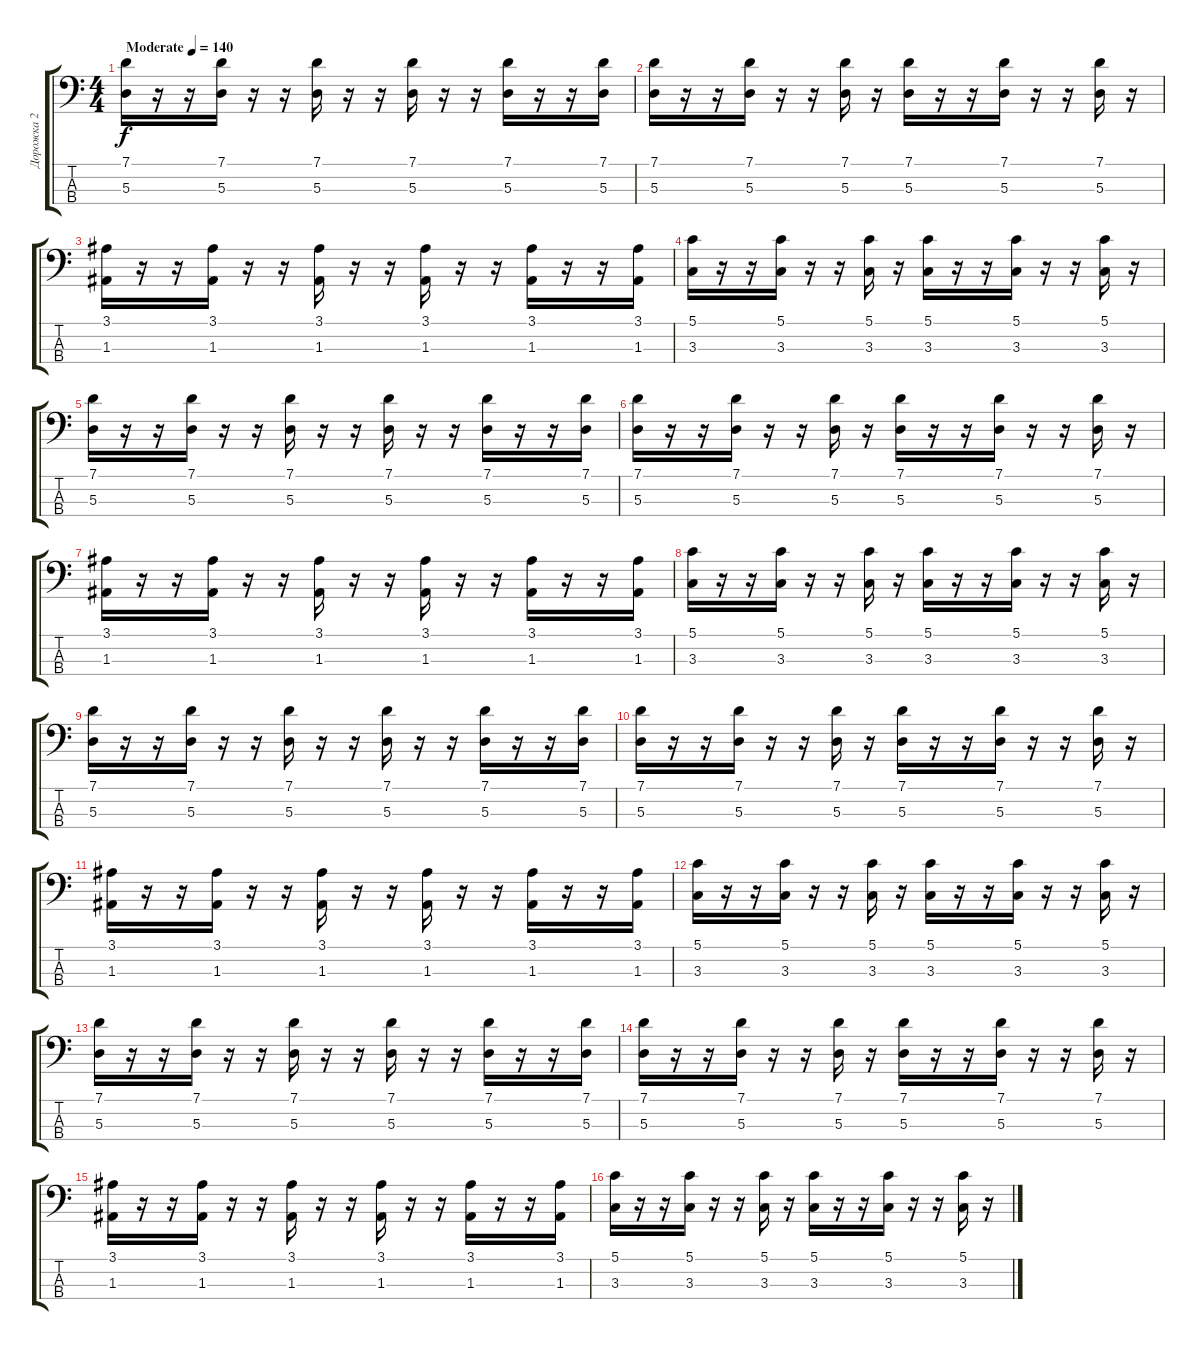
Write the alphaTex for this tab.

\track ("Дорожка 2" "Дорожка 2") {instrument synthbass1}
\staff {score tabs}
\tuning (G2 D2 A1 E1) {hide}
\ts (4 4)
\tempo (140 "Moderate")
\clef f4
\ks c
(7.1 5.3).16{dy f instrument synthbass1} r.16 r.16 (7.1 5.3).16 r.16 r.16 (7.1 5.3).16 r.16 r.16 (7.1 5.3).16 r.16 r.16 (7.1 5.3).16 r.16 r.16 (7.1 5.3).16 |
(7.1 5.3).16 r.16 r.16 (7.1 5.3).16 r.16 r.16 (7.1 5.3).16 r.16 (7.1 5.3).16 r.16 r.16 (7.1 5.3).16 r.16 r.16 (7.1 5.3).16 r.16 |
(3.1 1.3).16 r.16 r.16 (3.1 1.3).16 r.16 r.16 (3.1 1.3).16 r.16 r.16 (3.1 1.3).16 r.16 r.16 (3.1 1.3).16 r.16 r.16 (3.1 1.3).16 |
(5.1 3.3).16 r.16 r.16 (5.1 3.3).16 r.16 r.16 (5.1 3.3).16 r.16 (5.1 3.3).16 r.16 r.16 (5.1 3.3).16 r.16 r.16 (5.1 3.3).16 r.16 |
(7.1 5.3).16 r.16 r.16 (7.1 5.3).16 r.16 r.16 (7.1 5.3).16 r.16 r.16 (7.1 5.3).16 r.16 r.16 (7.1 5.3).16 r.16 r.16 (7.1 5.3).16 |
(7.1 5.3).16 r.16 r.16 (7.1 5.3).16 r.16 r.16 (7.1 5.3).16 r.16 (7.1 5.3).16 r.16 r.16 (7.1 5.3).16 r.16 r.16 (7.1 5.3).16 r.16 |
(3.1 1.3).16 r.16 r.16 (3.1 1.3).16 r.16 r.16 (3.1 1.3).16 r.16 r.16 (3.1 1.3).16 r.16 r.16 (3.1 1.3).16 r.16 r.16 (3.1 1.3).16 |
(5.1 3.3).16 r.16 r.16 (5.1 3.3).16 r.16 r.16 (5.1 3.3).16 r.16 (5.1 3.3).16 r.16 r.16 (5.1 3.3).16 r.16 r.16 (5.1 3.3).16 r.16 |
(7.1 5.3).16 r.16 r.16 (7.1 5.3).16 r.16 r.16 (7.1 5.3).16 r.16 r.16 (7.1 5.3).16 r.16 r.16 (7.1 5.3).16 r.16 r.16 (7.1 5.3).16 |
(7.1 5.3).16 r.16 r.16 (7.1 5.3).16 r.16 r.16 (7.1 5.3).16 r.16 (7.1 5.3).16 r.16 r.16 (7.1 5.3).16 r.16 r.16 (7.1 5.3).16 r.16 |
(3.1 1.3).16 r.16 r.16 (3.1 1.3).16 r.16 r.16 (3.1 1.3).16 r.16 r.16 (3.1 1.3).16 r.16 r.16 (3.1 1.3).16 r.16 r.16 (3.1 1.3).16 |
(5.1 3.3).16 r.16 r.16 (5.1 3.3).16 r.16 r.16 (5.1 3.3).16 r.16 (5.1 3.3).16 r.16 r.16 (5.1 3.3).16 r.16 r.16 (5.1 3.3).16 r.16 |
(7.1 5.3).16 r.16 r.16 (7.1 5.3).16 r.16 r.16 (7.1 5.3).16 r.16 r.16 (7.1 5.3).16 r.16 r.16 (7.1 5.3).16 r.16 r.16 (7.1 5.3).16 |
(7.1 5.3).16 r.16 r.16 (7.1 5.3).16 r.16 r.16 (7.1 5.3).16 r.16 (7.1 5.3).16 r.16 r.16 (7.1 5.3).16 r.16 r.16 (7.1 5.3).16 r.16 |
(3.1 1.3).16 r.16 r.16 (3.1 1.3).16 r.16 r.16 (3.1 1.3).16 r.16 r.16 (3.1 1.3).16 r.16 r.16 (3.1 1.3).16 r.16 r.16 (3.1 1.3).16 |
(5.1 3.3).16 r.16 r.16 (5.1 3.3).16 r.16 r.16 (5.1 3.3).16 r.16 (5.1 3.3).16 r.16 r.16 (5.1 3.3).16 r.16 r.16 (5.1 3.3).16 r.16
